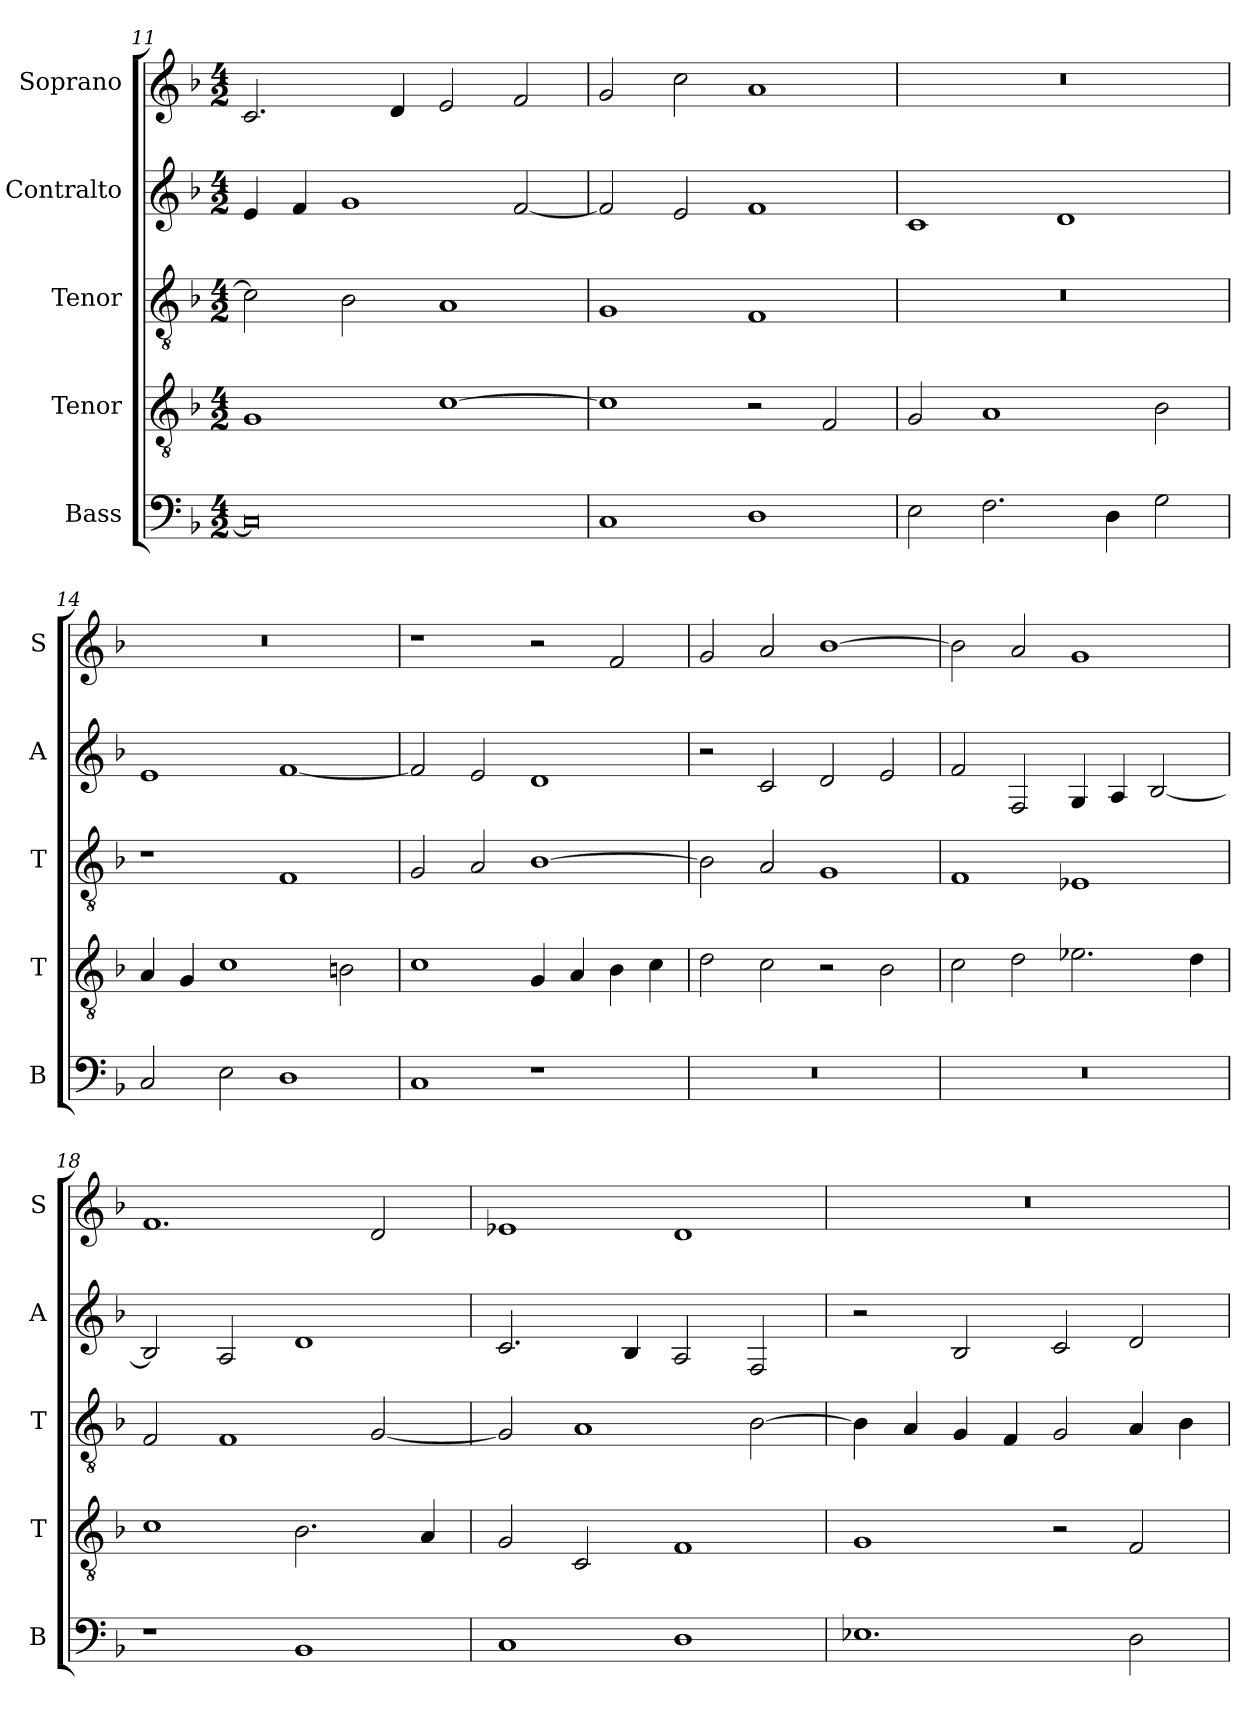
**kern	**kern	**kern	**kern	**kern
*part5	*part4	*part3	*part2	*part1
*staff5	*staff4	*staff3	*staff2	*staff1
*I"Bass	*I"Tenor	*I"Tenor	*I"Contralto	*I"Soprano
*I'B	*I'T	*I'T	*I'A	*I'S
*clefF4	*clefGv2	*clefGv2	*clefG2	*clefG2
*k[b-]	*k[b-]	*k[b-]	*k[b-]	*k[b-]
*F:ion	*F:ion	*F:ion	*F:ion	*F:ion
*M4/2	*M4/2	*M4/2	*M4/2	*M4/2
=11	=11	=11	=11	=11
0C]	1G	2c]	4e	2.c
.	.	.	4f	.
.	.	2B-	1g	.
.	.	.	.	4d
.	[1c	1A	.	2e
.	.	.	[2f	2f
=12	=12	=12	=12	=12
1C	1c]	1G	2f]	2g
.	.	.	2e	2cc
1D	2r	1F	1f	1a
.	2F	.	.	.
=13	=13	=13	=13	=13
2E	2G	0r	1c	0r
2.F	1A	.	.	.
.	.	.	1d	.
4D	.	.	.	.
2G	2B-	.	.	.
=14	=14	=14	=14	=14
2C	4A	1r	1e	0r
.	4G	.	.	.
2E	1c	.	.	.
1D	.	1F	[1f	.
.	2Bn	.	.	.
=15	=15	=15	=15	=15
1C	1c	2G	2f]	1r
.	.	2A	2e	.
1r	4G	[1B-	1d	2r
.	4A	.	.	.
.	4B-	.	.	2f
.	4c	.	.	.
=16	=16	=16	=16	=16
0r	2d	2B-]	2r	2g
.	2c	2A	2c	2a
.	2r	1G	2d	[1b-
.	2B-	.	2e	.
=17	=17	=17	=17	=17
0r	2c	1F	2f	2b-]
.	2d	.	2F	2a
.	2.e-X	1E-X	4G	1g
.	.	.	4A	.
.	.	.	[2B-	.
.	4d	.	.	.
=18	=18	=18	=18	=18
1r	1c	2F	2B-]	1.f
.	.	1F	2A	.
1BB-	2.B-	.	1d	.
.	.	[2G	.	2d
.	4A	.	.	.
=19	=19	=19	=19	=19
1C	2G	2G]	2.c	1e-X
.	2C	1A	.	.
.	.	.	4B-	.
1D	1F	.	2A	1d
.	.	[2B-	2F	.
=20	=20	=20	=20	=20
1.E-X	1G	4B-]	2r	0r
.	.	4A	.	.
.	.	4G	2B-	.
.	.	4F	.	.
.	2r	2G	2c	.
2D	2F	4A	2d	.
.	.	4B-	.	.
=	=	=	=	=
*-	*-	*-	*-	*-
